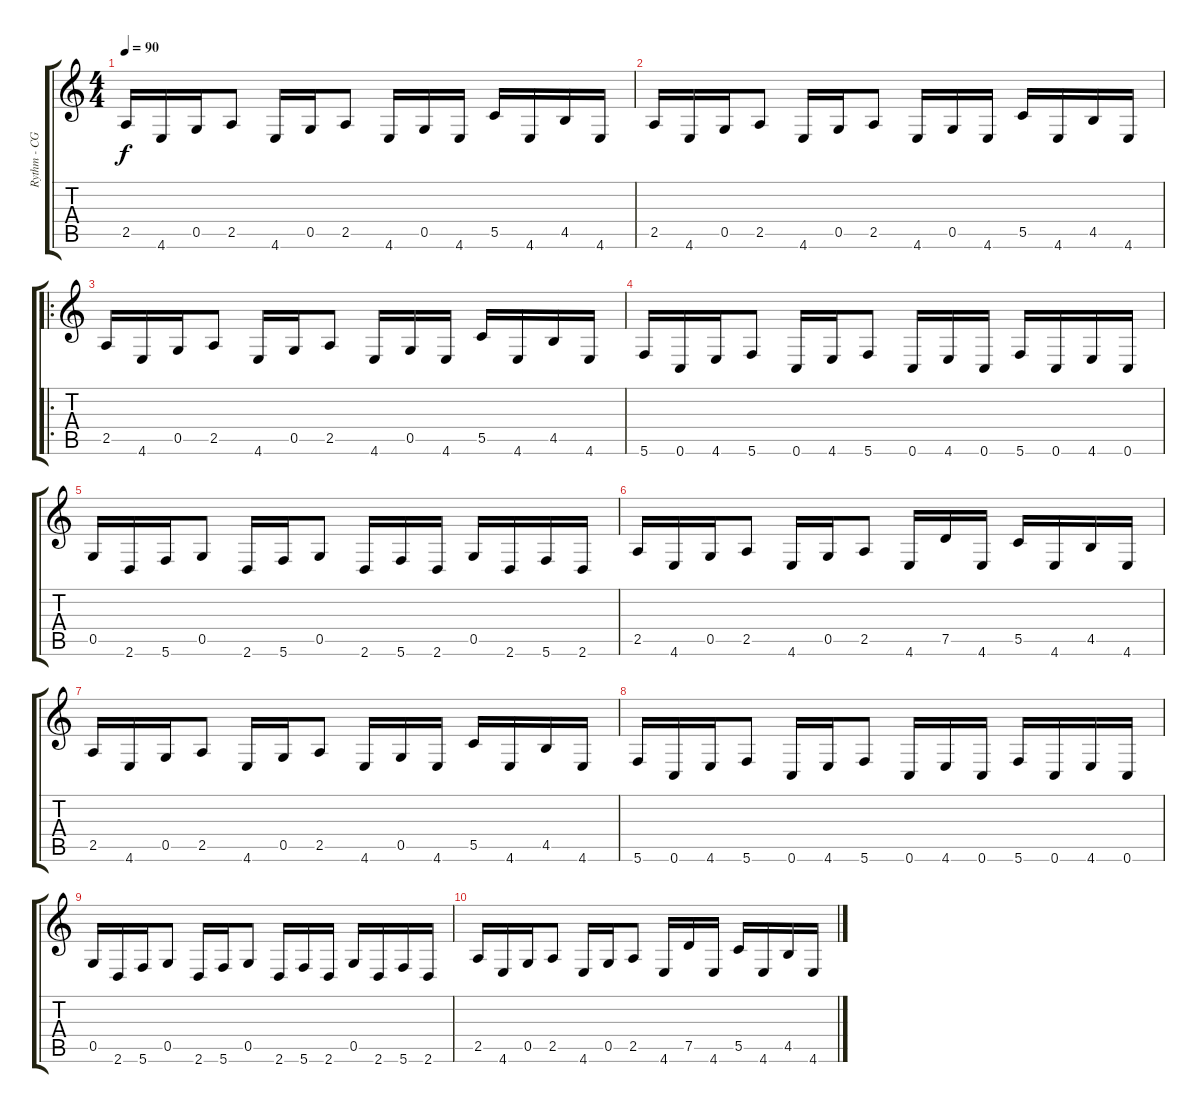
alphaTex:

\track ("Rythm - CGCGBE" "Rythm - CG") {instrument overdrivenguitar}
\staff {score tabs}
\tuning (E4 B3 G3 C3 G2 C2) {hide}
\ts (4 4)
\tempo 90
\clef g2
\ks c
2.5.16{dy f instrument overdrivenguitar} 4.6.16 0.5.16 2.5.8 4.6.16 0.5.16 2.5.8 4.6.16 0.5.16 4.6.16 5.5.16 4.6.16 4.5.16 4.6.16 |
2.5.16 4.6.16 0.5.16 2.5.8 4.6.16 0.5.16 2.5.8 4.6.16 0.5.16 4.6.16 5.5.16 4.6.16 4.5.16 4.6.16 |
\ro
2.5.16 4.6.16 0.5.16 2.5.8 4.6.16 0.5.16 2.5.8 4.6.16 0.5.16 4.6.16 5.5.16 4.6.16 4.5.16 4.6.16 |
5.6.16 0.6.16 4.6.16 5.6.8 0.6.16 4.6.16 5.6.8 0.6.16 4.6.16 0.6.16 5.6.16 0.6.16 4.6.16 0.6.16 |
0.5.16 2.6.16 5.6.16 0.5.8 2.6.16 5.6.16 0.5.8 2.6.16 5.6.16 2.6.16 0.5.16 2.6.16 5.6.16 2.6.16 |
2.5.16 4.6.16 0.5.16 2.5.8 4.6.16 0.5.16 2.5.8 4.6.16 7.5.16 4.6.16 5.5.16 4.6.16 4.5.16 4.6.16 |
2.5.16 4.6.16 0.5.16 2.5.8 4.6.16 0.5.16 2.5.8 4.6.16 0.5.16 4.6.16 5.5.16 4.6.16 4.5.16 4.6.16 |
5.6.16 0.6.16 4.6.16 5.6.8 0.6.16 4.6.16 5.6.8 0.6.16 4.6.16 0.6.16 5.6.16 0.6.16 4.6.16 0.6.16 |
0.5.16 2.6.16 5.6.16 0.5.8 2.6.16 5.6.16 0.5.8 2.6.16 5.6.16 2.6.16 0.5.16 2.6.16 5.6.16 2.6.16 |
2.5.16 4.6.16 0.5.16 2.5.8 4.6.16 0.5.16 2.5.8 4.6.16 7.5.16 4.6.16 5.5.16 4.6.16 4.5.16 4.6.16
